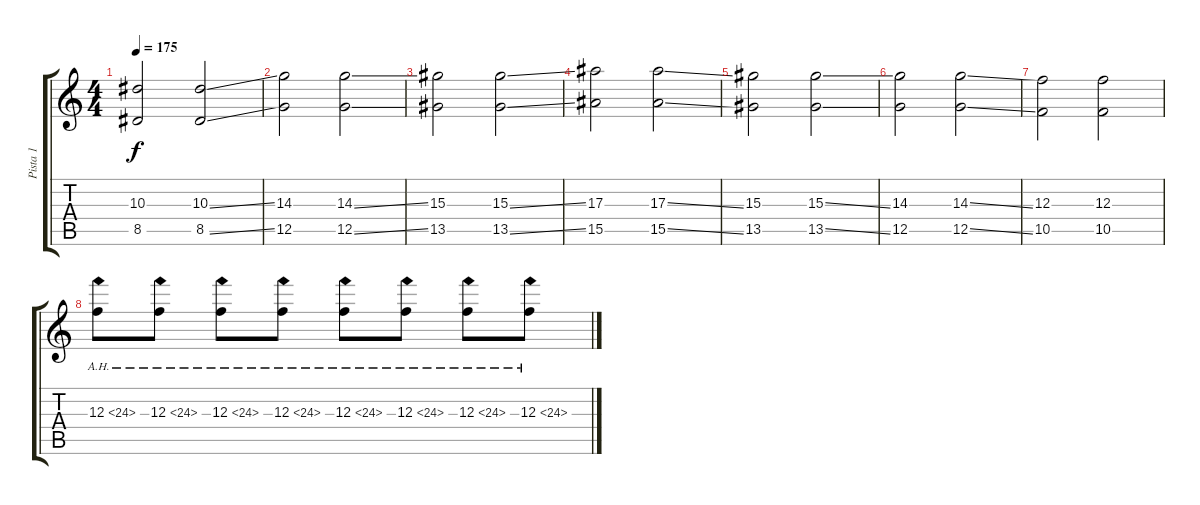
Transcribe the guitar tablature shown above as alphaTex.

\track ("Pista 1" "Pista 1") {instrument electricguitarclean}
\staff {score tabs}
\tuning (D4 A3 F3 C3 G2 C2) {hide}
\ts (4 4)
\tempo 175
\clef g2
\ks c
(10.3 8.5).2{dy f} (10.3{ss} 8.5{ss}).2 |
(14.3 12.5).2 (14.3{ss} 12.5{ss}).2 |
(15.3 13.5).2 (15.3{ss} 13.5{ss}).2 |
(17.3 15.5).2 (17.3{ss} 15.5{ss}).2 |
(15.3 13.5).2 (15.3{ss} 13.5{ss}).2 |
(14.3 12.5).2 (14.3{ss} 12.5{ss}).2 |
(12.3 10.5).2 (12.3 10.5).2 |
12.3{ah 12}.8 12.3{ah 12}.8 12.3{ah 12}.8 12.3{ah 12}.8 12.3{ah 12}.8 12.3{ah 12}.8 12.3{ah 12}.8 12.3{ah 12}.8
